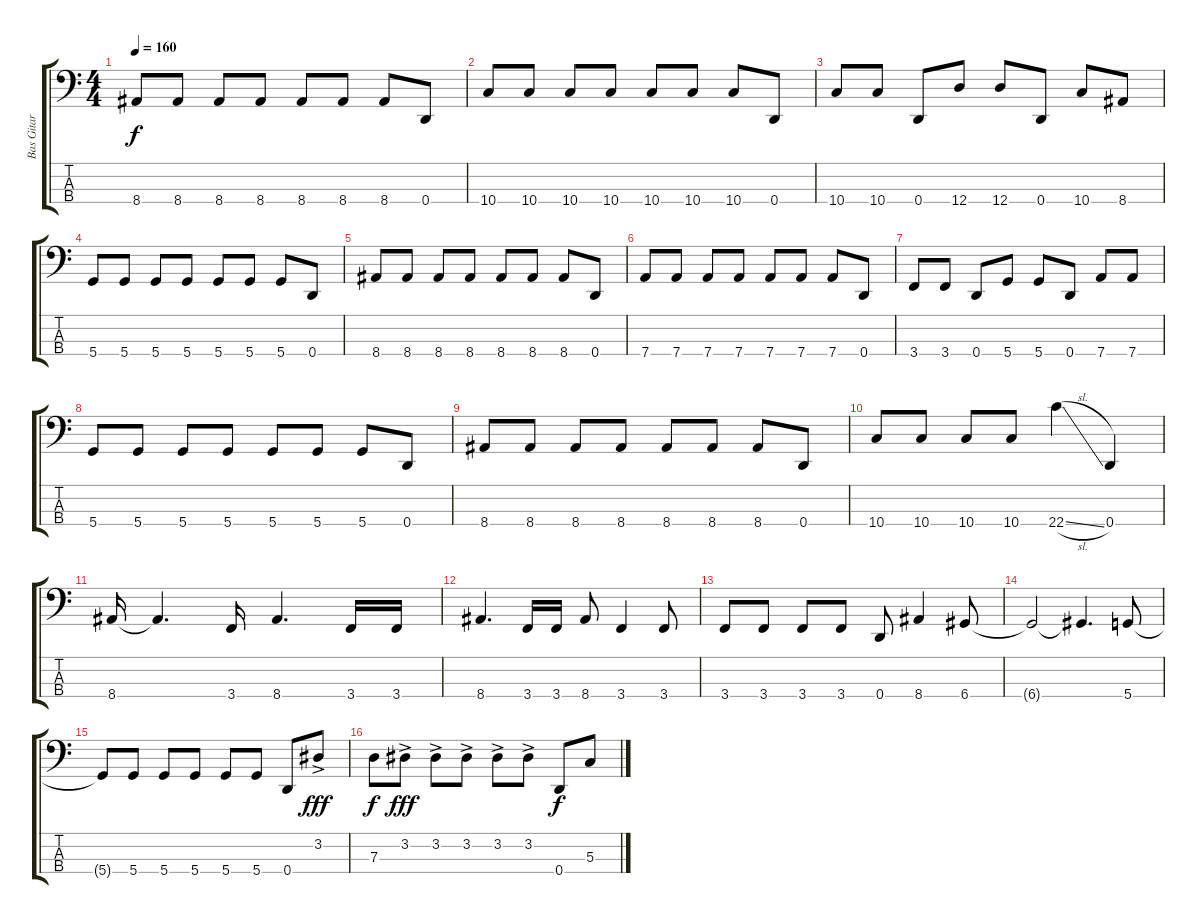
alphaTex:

\track ("Bas Gitar" "Bas Gitar") {instrument electricbasspick}
\staff {score tabs}
\tuning (F2 C2 G1 D1) {hide}
\ts (4 4)
\tempo 160
\clef f4
\ks c
8.4.8{dy f} 8.4.8 8.4.8 8.4.8 8.4.8 8.4.8 8.4.8 0.4.8 |
10.4.8 10.4.8 10.4.8 10.4.8 10.4.8 10.4.8 10.4.8 0.4.8 |
10.4.8 10.4.8 0.4.8 12.4.8 12.4.8 0.4.8 10.4.8 8.4.8 |
5.4.8 5.4.8 5.4.8 5.4.8 5.4.8 5.4.8 5.4.8 0.4.8 |
8.4.8 8.4.8 8.4.8 8.4.8 8.4.8 8.4.8 8.4.8 0.4.8 |
7.4.8 7.4.8 7.4.8 7.4.8 7.4.8 7.4.8 7.4.8 0.4.8 |
3.4.8 3.4.8 0.4.8 5.4.8 5.4.8 0.4.8 7.4.8 7.4.8 |
5.4.8 5.4.8 5.4.8 5.4.8 5.4.8 5.4.8 5.4.8 0.4.8 |
8.4.8 8.4.8 8.4.8 8.4.8 8.4.8 8.4.8 8.4.8 0.4.8 |
10.4.8 10.4.8 10.4.8 10.4.8 22.4{sl}.4 0.4.4 |
8.4.16 8.4{t}.4{d} 3.4.16 8.4.4{d} 3.4.16 3.4.16 |
8.4.4{d} 3.4.16 3.4.16 8.4.8 3.4.4 3.4.8 |
3.4.8 3.4.8 3.4.8 3.4.8 0.4.8 8.4.4 6.4.8 |
6.4{t}.2 6.4{t}.4{d} 5.4.8 |
5.4{t}.8 5.4.8 5.4.8 5.4.8 5.4.8 5.4.8 0.4.8 3.2{ac}.8{dy fff} |
7.3.8{dy f} 3.2{ac}.8{dy fff} 3.2{ac}.8 3.2{ac}.8 3.2{ac}.8 3.2{ac}.8 0.4.8{dy f} 5.3.8
